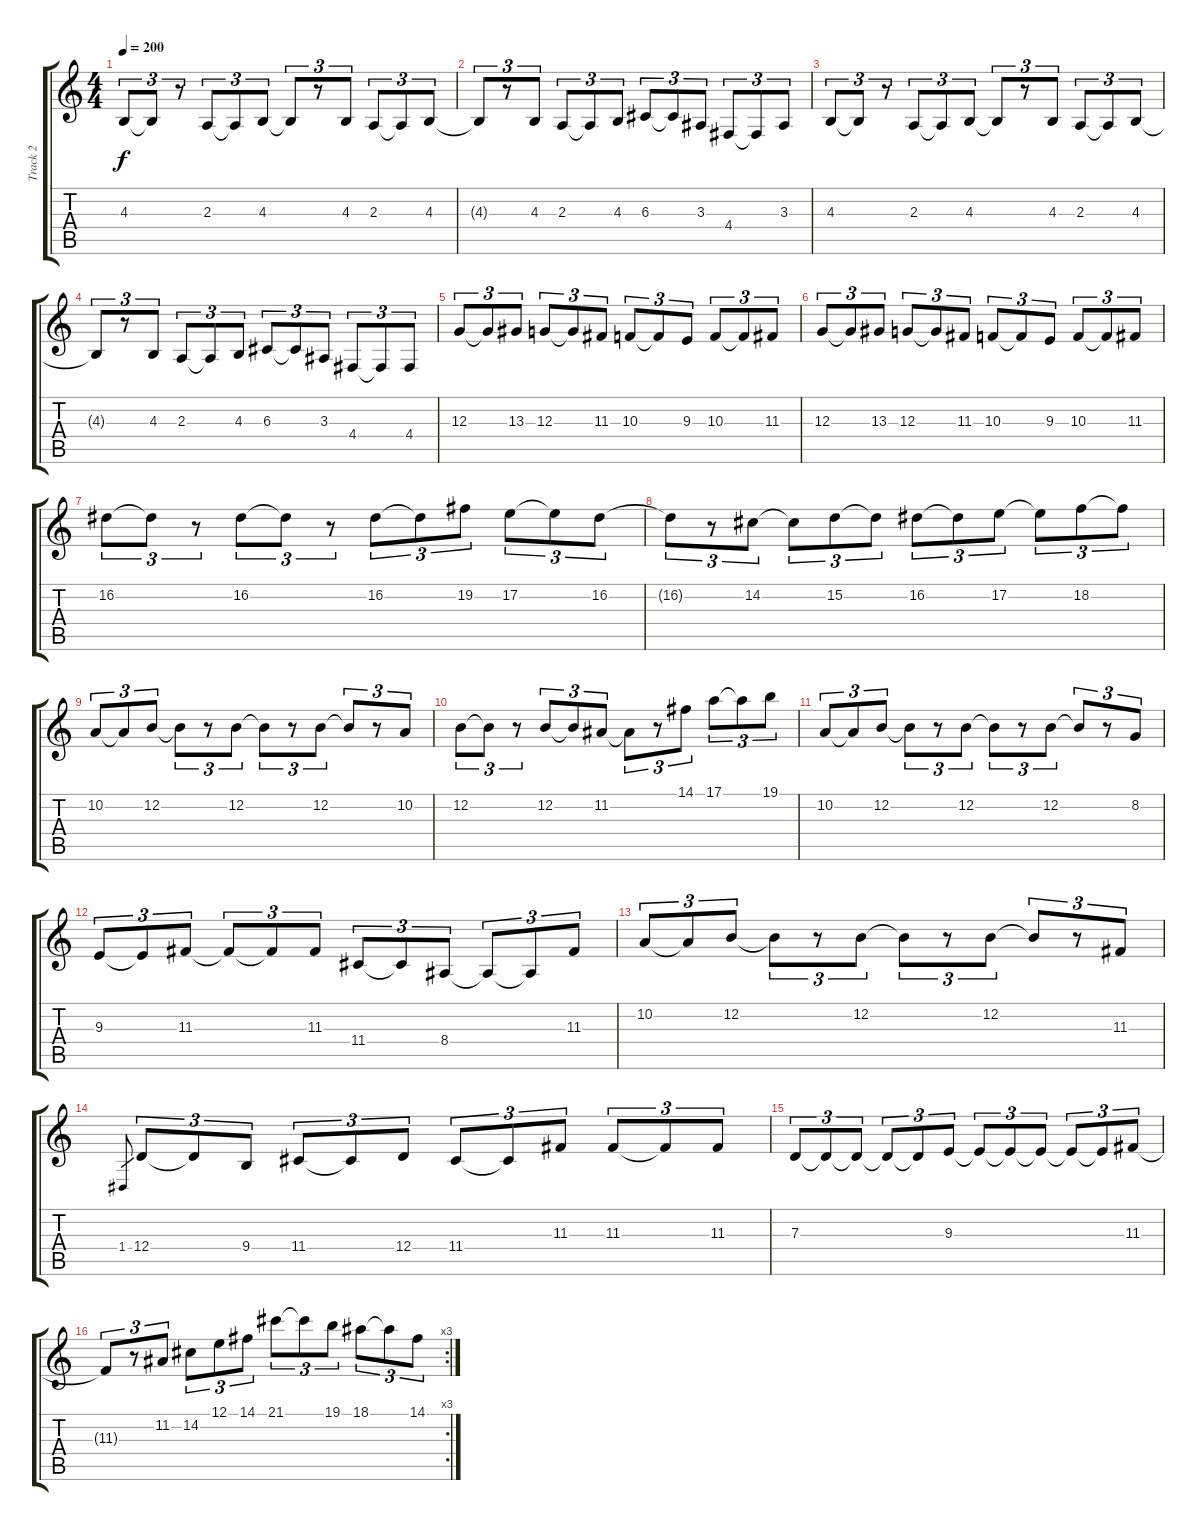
\track ("Track 2" "Track 2") {instrument lead5charang}
\staff {score tabs}
\tuning (E4 B3 G3 D3 A2 E2) {hide}
\ts (4 4)
\tempo 200
\clef g2
\ks c
4.3.8{tu (3 2) dy f} 4.3{t}.8{tu (3 2)} r.8{tu (3 2)} 2.3.8{tu (3 2)} 2.3{t}.8{tu (3 2)} 4.3.8{tu (3 2)} 4.3{t}.8{tu (3 2)} r.8{tu (3 2)} 4.3.8{tu (3 2)} 2.3.8{tu (3 2)} 2.3{t}.8{tu (3 2)} 4.3.8{tu (3 2)} |
4.3{t}.8{tu (3 2)} r.8{tu (3 2)} 4.3.8{tu (3 2)} 2.3.8{tu (3 2)} 2.3{t}.8{tu (3 2)} 4.3.8{tu (3 2)} 6.3.8{tu (3 2)} 6.3{t}.8{tu (3 2)} 3.3.8{tu (3 2)} 4.4.8{tu (3 2)} 4.4{t}.8{tu (3 2)} 3.3.8{tu (3 2)} |
4.3.8{tu (3 2)} 4.3{t}.8{tu (3 2)} r.8{tu (3 2)} 2.3.8{tu (3 2)} 2.3{t}.8{tu (3 2)} 4.3.8{tu (3 2)} 4.3{t}.8{tu (3 2)} r.8{tu (3 2)} 4.3.8{tu (3 2)} 2.3.8{tu (3 2)} 2.3{t}.8{tu (3 2)} 4.3.8{tu (3 2)} |
4.3{t}.8{tu (3 2)} r.8{tu (3 2)} 4.3.8{tu (3 2)} 2.3.8{tu (3 2)} 2.3{t}.8{tu (3 2)} 4.3.8{tu (3 2)} 6.3.8{tu (3 2)} 6.3{t}.8{tu (3 2)} 3.3.8{tu (3 2)} 4.4.8{tu (3 2)} 4.4{t}.8{tu (3 2)} 4.4.8{tu (3 2)} |
12.3.8{tu (3 2)} 12.3{t}.8{tu (3 2)} 13.3.8{tu (3 2)} 12.3.8{tu (3 2)} 12.3{t}.8{tu (3 2)} 11.3.8{tu (3 2)} 10.3.8{tu (3 2)} 10.3{t}.8{tu (3 2)} 9.3.8{tu (3 2)} 10.3.8{tu (3 2)} 10.3{t}.8{tu (3 2)} 11.3.8{tu (3 2)} |
12.3.8{tu (3 2)} 12.3{t}.8{tu (3 2)} 13.3.8{tu (3 2)} 12.3.8{tu (3 2)} 12.3{t}.8{tu (3 2)} 11.3.8{tu (3 2)} 10.3.8{tu (3 2)} 10.3{t}.8{tu (3 2)} 9.3.8{tu (3 2)} 10.3.8{tu (3 2)} 10.3{t}.8{tu (3 2)} 11.3.8{tu (3 2)} |
16.2.8{tu (3 2)} 16.2{t}.8{tu (3 2)} r.8{tu (3 2)} 16.2.8{tu (3 2)} 16.2{t}.8{tu (3 2)} r.8{tu (3 2)} 16.2.8{tu (3 2)} 16.2{t}.8{tu (3 2)} 19.2.8{tu (3 2)} 17.2.8{tu (3 2)} 17.2{t}.8{tu (3 2)} 16.2.8{tu (3 2)} |
16.2{t}.8{tu (3 2)} r.8{tu (3 2)} 14.2.8{tu (3 2)} 14.2{t}.8{tu (3 2)} 15.2.8{tu (3 2)} 15.2{t}.8{tu (3 2)} 16.2.8{tu (3 2)} 16.2{t}.8{tu (3 2)} 17.2.8{tu (3 2)} 17.2{t}.8{tu (3 2)} 18.2.8{tu (3 2)} 18.2{t}.8{tu (3 2)} |
10.2.8{tu (3 2)} 10.2{t}.8{tu (3 2)} 12.2.8{tu (3 2)} 12.2{t}.8{tu (3 2)} r.8{tu (3 2)} 12.2.8{tu (3 2)} 12.2{t}.8{tu (3 2)} r.8{tu (3 2)} 12.2.8{tu (3 2)} 12.2{t}.8{tu (3 2)} r.8{tu (3 2)} 10.2.8{tu (3 2)} |
12.2.8{tu (3 2)} 12.2{t}.8{tu (3 2)} r.8{tu (3 2)} 12.2.8{tu (3 2)} 12.2{t}.8{tu (3 2)} 11.2.8{tu (3 2)} 11.2{t}.8{tu (3 2)} r.8{tu (3 2)} 14.1.8{tu (3 2)} 17.1.8{tu (3 2)} 17.1{t}.8{tu (3 2)} 19.1.8{tu (3 2)} |
10.2.8{tu (3 2)} 10.2{t}.8{tu (3 2)} 12.2.8{tu (3 2)} 12.2{t}.8{tu (3 2)} r.8{tu (3 2)} 12.2.8{tu (3 2)} 12.2{t}.8{tu (3 2)} r.8{tu (3 2)} 12.2.8{tu (3 2)} 12.2{t}.8{tu (3 2)} r.8{tu (3 2)} 8.2.8{tu (3 2)} |
9.3.8{tu (3 2)} 9.3{t}.8{tu (3 2)} 11.3.8{tu (3 2)} 11.3{t}.8{tu (3 2)} 11.3{t}.8{tu (3 2)} 11.3.8{tu (3 2)} 11.4.8{tu (3 2)} 11.4{t}.8{tu (3 2)} 8.4.8{tu (3 2)} 8.4{t}.8{tu (3 2)} 8.4{t}.8{tu (3 2)} 11.3.8{tu (3 2)} |
10.2.8{tu (3 2)} 10.2{t}.8{tu (3 2)} 12.2.8{tu (3 2)} 12.2{t}.8{tu (3 2)} r.8{tu (3 2)} 12.2.8{tu (3 2)} 12.2{t}.8{tu (3 2)} r.8{tu (3 2)} 12.2.8{tu (3 2)} 12.2{t}.8{tu (3 2)} r.8{tu (3 2)} 11.3.8{tu (3 2)} |
1.4.8{gr} 12.4.8{tu (3 2)} 12.4{t}.8{tu (3 2)} 9.4.8{tu (3 2)} 11.4.8{tu (3 2)} 11.4{t}.8{tu (3 2)} 12.4.8{tu (3 2)} 11.4.8{tu (3 2)} 11.4{t}.8{tu (3 2)} 11.3.8{tu (3 2)} 11.3.8{tu (3 2)} 11.3{t}.8{tu (3 2)} 11.3.8{tu (3 2)} |
7.3.8{tu (3 2)} 7.3{t}.8{tu (3 2)} 7.3{t}.8{tu (3 2)} 7.3{t}.8{tu (3 2)} 7.3{t}.8{tu (3 2)} 9.3.8{tu (3 2)} 9.3{t}.8{tu (3 2)} 9.3{t}.8{tu (3 2)} 9.3{t}.8{tu (3 2)} 9.3{t}.8{tu (3 2)} 9.3{t}.8{tu (3 2)} 11.3.8{tu (3 2)} |
\rc 3
11.3{t}.8{tu (3 2)} r.8{tu (3 2)} 11.2.8{tu (3 2)} 14.2.8{tu (3 2)} 12.1.8{tu (3 2)} 14.1.8{tu (3 2)} 21.1.8{tu (3 2)} 21.1{t}.8{tu (3 2)} 19.1.8{tu (3 2)} 18.1.8{tu (3 2)} 18.1{t}.8{tu (3 2)} 14.1.8{tu (3 2)}
